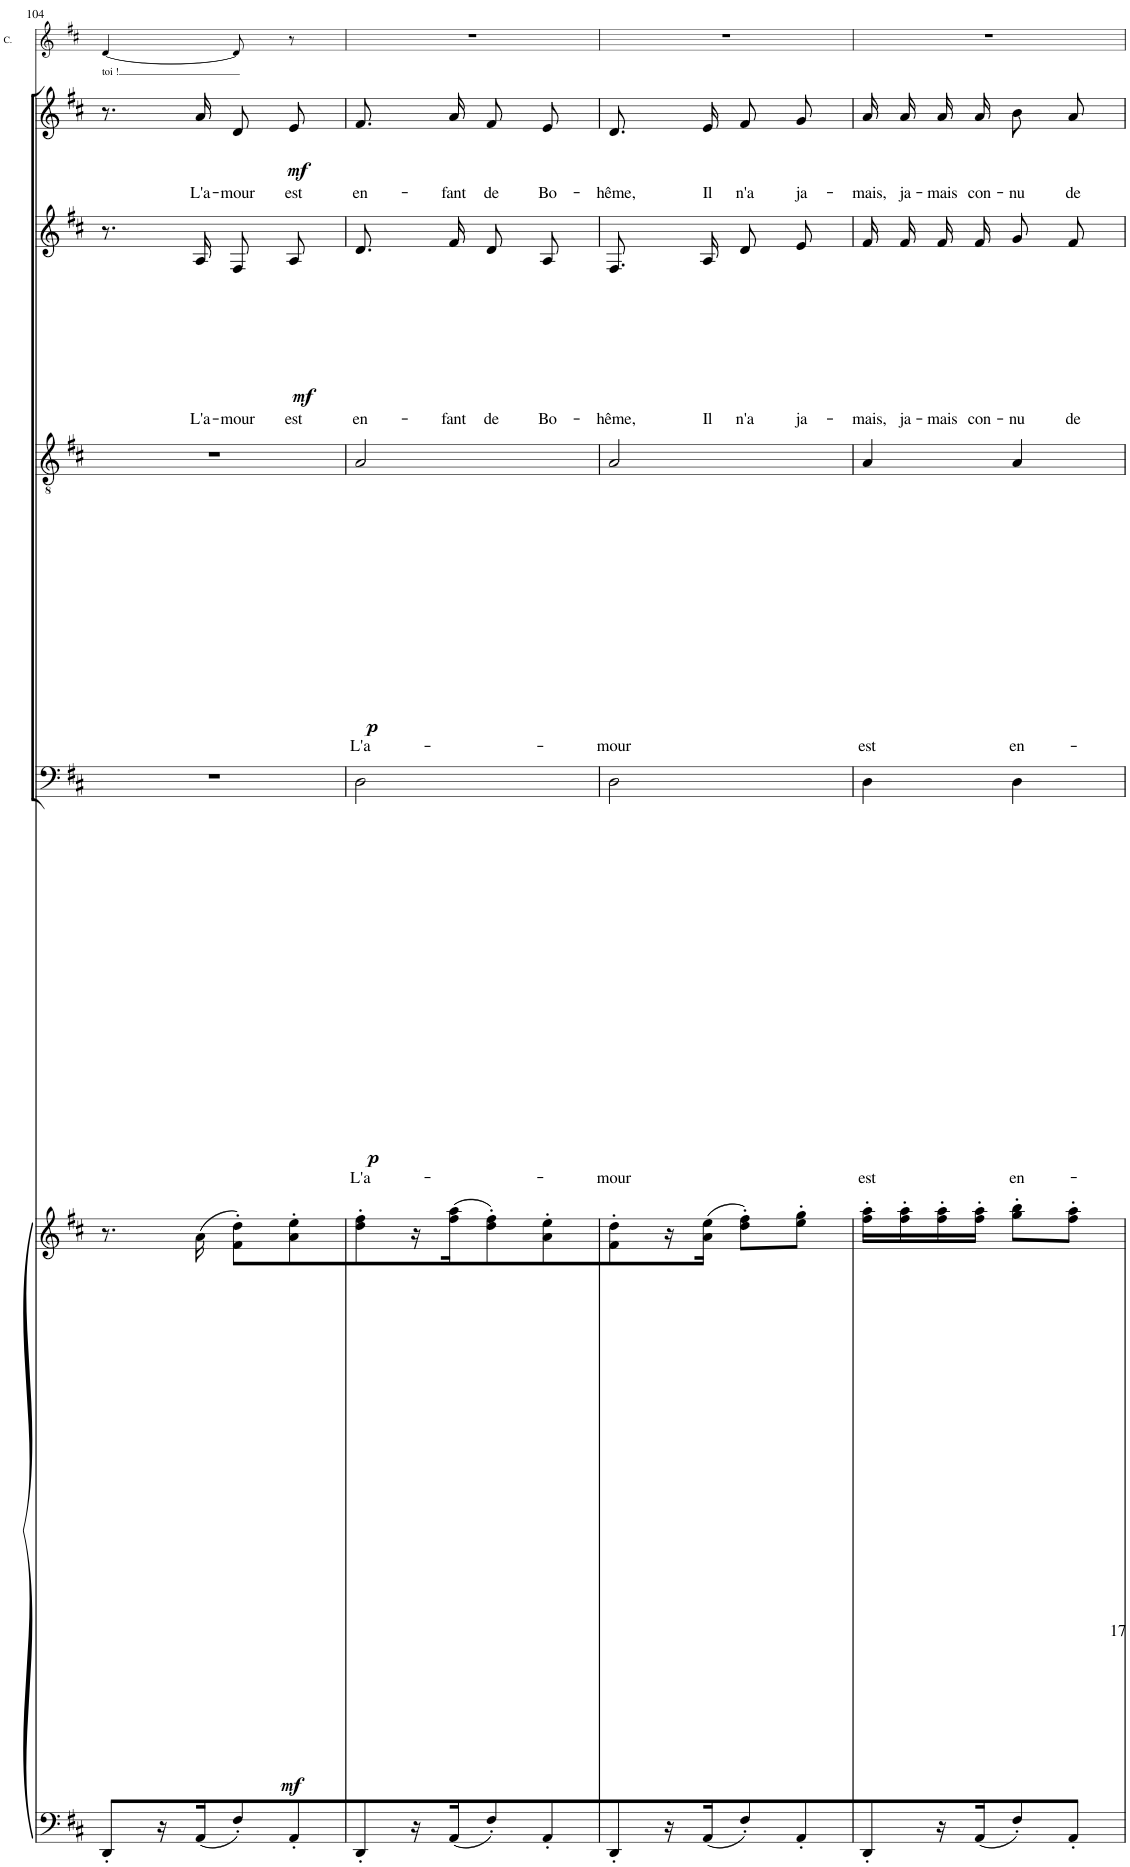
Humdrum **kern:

**kern	**kern	**dynam	**kern	**text	**dynam	**kern	**text	**dynam	**kern	**text	**dynam	**kern	**text	**dynam	**kern	**text
*part6	*part6	*part6	*part5	*part5	*part5	*part4	*part4	*part4	*part3	*part3	*part3	*part2	*part2	*part2	*part1	*part1
*staff7	*staff6	*staff6/7	*staff5	*staff5	*staff5	*staff4	*staff4	*staff4	*staff3	*staff3	*staff3	*staff2	*staff2	*staff2	*staff1	*staff1
*I"Piano	*	*	*I"BASSES Hommes  du peuple	*	*	*I"TENORS Jeunes gens	*	*	*I"ALTI Cigarières	*	*	*I"SOPRANI Cigarières	*	*	*I"CARMEN	*
*I'Pno	*	*	*	*	*	*	*	*	*	*	*	*	*	*	*I'C.	*
!!LO:PB:g=z
*clefF4	*clefG2	*	*clefF4	*	*	*clefGv2	*	*	*clefG2	*	*	*clefG2	*	*	*clefG2	*
*k[f#c#]	*k[f#c#]	*	*k[f#c#]	*	*	*k[f#c#]	*	*	*k[f#c#]	*	*	*k[f#c#]	*	*	*k[f#c#]	*
*M2/4	*M2/4	*	*M2/4	*	*	*M2/4	*	*	*M2/4	*	*	*M2/4	*	*	*M2/4	*
=104	=104	=104	=104	=104	=104	=104	=104	=104	=104	=104	=104	=104	=104	=104	=104	=104
!	!	!	!	!	!	!	!	!	!	!	!	!	!	!	!	!LO:LY:b
8DD'/L	8.r	.	2r	.	.	2r	.	.	8.r	.	.	8.r	.	.	[4d/	toi !
16r	.	.	.	.	.	.	.	.	.	.	.	.	.	.	.	.
!	!	!LO:DY:b	!	!	!	!	!	!	!	!LO:LY:b	!LO:DY:b	!	!LO:LY:b	!LO:DY:b	!	!
16AA/J	(16a\	mf	.	.	.	.	.	.	16A/	L'a-	mf	16a/	L'a-	mf	.	.
!	!	!	!	!	!	!	!	!	!	!LO:LY:b	!	!	!LO:LY:b	!	!	!
8F#'/	8f#\' 8dd\'L)	.	.	.	.	.	.	.	8F#/L	-mour	.	8d/L	-mour	.	8d/]	.
!	!	!	!	!	!	!	!	!	!	!LO:LY:b	!	!	!LO:LY:b	!	!	!
8AA'/	8a\' 8ee\'	.	.	.	.	.	.	.	8A/J	est	.	8e/J	est	.	8r	.
=105	=105	=105	=105	=105	=105	=105	=105	=105	=105	=105	=105	=105	=105	=105	=105	=105
!	!	!	!	!LO:LY:b	!LO:DY:b	!	!LO:LY:b	!LO:DY:b	!	!LO:LY:b	!	!	!LO:LY:b	!	!	!
8DD'/	8dd\' 8ff#\'	.	2D\	L'a-	p	2A/	L'a-	p	8.d/L	en-	.	8.f#/L	en-	.	2r	.
16r	16r	.	.	.	.	.	.	.	.	.	.	.	.	.	.	.
!	!	!	!	!	!	!	!	!	!	!LO:LY:b	!	!	!LO:LY:b	!	!	!
16AA/J	(16ff#\ 16aa\J	.	.	.	.	.	.	.	16f#/Jk	-fant	.	16a/Jk	-fant	.	.	.
!	!	!	!	!	!	!	!	!	!	!LO:LY:b	!	!	!LO:LY:b	!	!	!
8F#'/	8dd\' 8ff#\')	.	.	.	.	.	.	.	8d/L	de	.	8f#/L	de	.	.	.
!	!	!	!	!	!	!	!	!	!	!LO:LY:b	!	!	!LO:LY:b	!	!	!
8AA'/	8a\' 8ee\'	.	.	.	.	.	.	.	8A/J	Bo-	.	8e/J	Bo-	.	.	.
=106	=106	=106	=106	=106	=106	=106	=106	=106	=106	=106	=106	=106	=106	=106	=106	=106
!	!	!	!	!LO:LY:b	!	!	!LO:LY:b	!	!	!LO:LY:b	!	!	!LO:LY:b	!	!	!
8DD'/	8f#\' 8dd\'	.	2D\	-mour	.	2A/	-mour	.	8.F#/L	-hême,	.	8.d/L	-hême,	.	2r	.
16r	16r	.	.	.	.	.	.	.	.	.	.	.	.	.	.	.
!	!	!	!	!	!	!	!	!	!	!LO:LY:b	!	!	!LO:LY:b	!	!	!
16AA/J	(16a\ 16ee\JJ	.	.	.	.	.	.	.	16A/Jk	Il	.	16e/Jk	Il	.	.	.
!	!	!	!	!	!	!	!	!	!	!LO:LY:b	!	!	!LO:LY:b	!	!	!
8F#'/	8dd\' 8ff#\'L)	.	.	.	.	.	.	.	8d/L	n'a	.	8f#/L	n'a	.	.	.
!	!	!	!	!	!	!	!	!	!	!LO:LY:b	!	!	!LO:LY:b	!	!	!
8AA'/	8ee\' 8gg\'J	.	.	.	.	.	.	.	8e/J	ja-	.	8g/J	ja-	.	.	.
=107	=107	=107	=107	=107	=107	=107	=107	=107	=107	=107	=107	=107	=107	=107	=107	=107
!	!	!	!	!LO:LY:b	!	!	!LO:LY:b	!	!	!LO:LY:b	!	!	!LO:LY:b	!	!	!
8DD'/	16ff#\' 16aa\'LL	.	4D\	est	.	4A/	est	.	16f#/LL	-mais,	.	16a/LL	-mais,	.	2r	.
!	!	!	!	!	!	!	!	!	!	!LO:LY:b	!	!	!LO:LY:b	!	!	!
.	16ff#\' 16aa\'	.	.	.	.	.	.	.	16f#/J	ja-	.	16a/J	ja-	.	.	.
!	!	!	!	!	!	!	!	!	!	!LO:LY:b	!	!	!LO:LY:b	!	!	!
16r	16ff#\' 16aa\'	.	.	.	.	.	.	.	16f#/L	-mais	.	16a/L	-mais	.	.	.
!	!	!	!	!	!	!	!	!	!	!LO:LY:b	!	!	!LO:LY:b	!	!	!
16AA/J	16ff#\' 16aa\'JJ	.	.	.	.	.	.	.	16f#/JJ	con-	.	16a/JJ	con-	.	.	.
!	!	!	!	!LO:LY:b	!	!	!LO:LY:b	!	!	!LO:LY:b	!	!	!LO:LY:b	!	!	!
8F#'/	8gg\' 8bb\'L	.	4D\	en-	.	4A/	en-	.	8g/L	-nu	.	8b/L	-nu	.	.	.
!	!	!	!	!	!	!	!	!	!	!LO:LY:b	!	!	!LO:LY:b	!	!	!
8AA'/J	8ff#\' 8aa\'J	.	.	.	.	.	.	.	8f#/J	de	.	8a/J	de	.	.	.
=	=	=	=	=	=	=	=	=	=	=	=	=	=	=	=	=
*-	*-	*-	*-	*-	*-	*-	*-	*-	*-	*-	*-	*-	*-	*-	*-	*-
